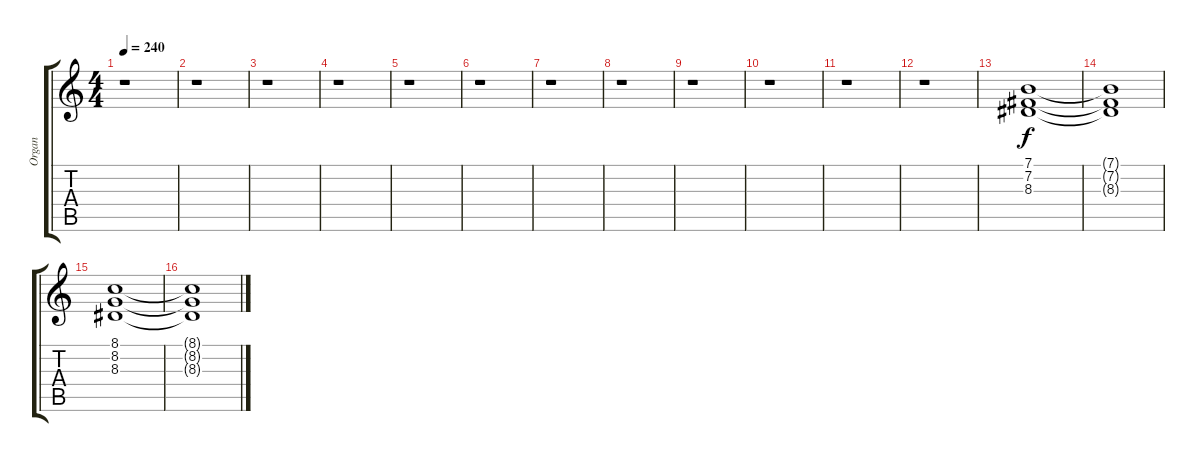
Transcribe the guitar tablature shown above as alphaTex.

\track ("Organ" "Organ") {instrument drawbarorgan}
\staff {score tabs}
\tuning (E4 B3 G3 D3 A2 E2) {hide}
\ts (4 4)
\tempo 240
\clef g2
\ks c
r.1{dy f} |
r.1 |
r.1 |
r.1 |
r.1 |
r.1 |
r.1 |
r.1 |
r.1 |
r.1 |
r.1 |
r.1 |
(7.1 7.2 8.3).1 |
(7.1{t} 7.2{t} 8.3{t}).1 |
(8.1 8.2 8.3).1 |
(8.1{t} 8.2{t} 8.3{t}).1
